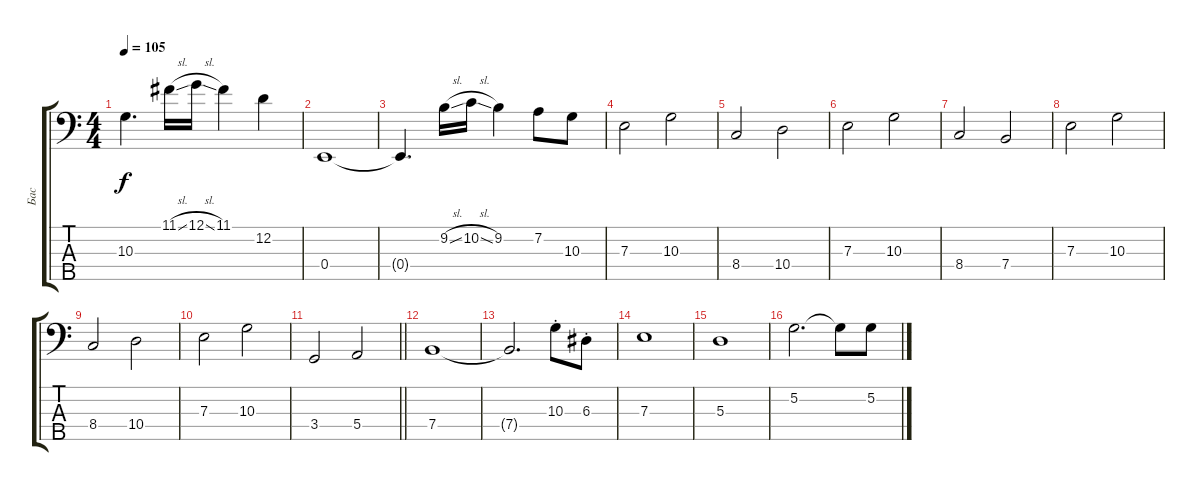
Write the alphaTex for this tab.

\track ("Бас" "Бас") {instrument electricbassfinger}
\staff {score tabs}
\tuning (G2 D2 A1 E1 B0) {hide}
\ts (4 4)
\tempo 105
\clef f4
\ks c
10.3.4{d dy f} 11.1{sl}.16 12.1{sl}.16 11.1.4 12.2.4 |
0.4.1 |
0.4{t}.4{d} 9.2{sl}.16 10.2{sl}.16 9.2.4 7.2.8 10.3.8 |
7.3.2 10.3.2 |
8.4.2 10.4.2 |
7.3.2 10.3.2 |
8.4.2 7.4.2 |
7.3.2 10.3.2 |
8.4.2 10.4.2 |
7.3.2 10.3.2 |
\barLineRight lightlight
3.4.2 5.4.2 |
7.4.1 |
7.4{t}.2{d} 10.3{st}.8 6.3{st}.8 |
7.3.1 |
5.3.1 |
5.2.2{d} 5.2{t}.8 5.2.8
